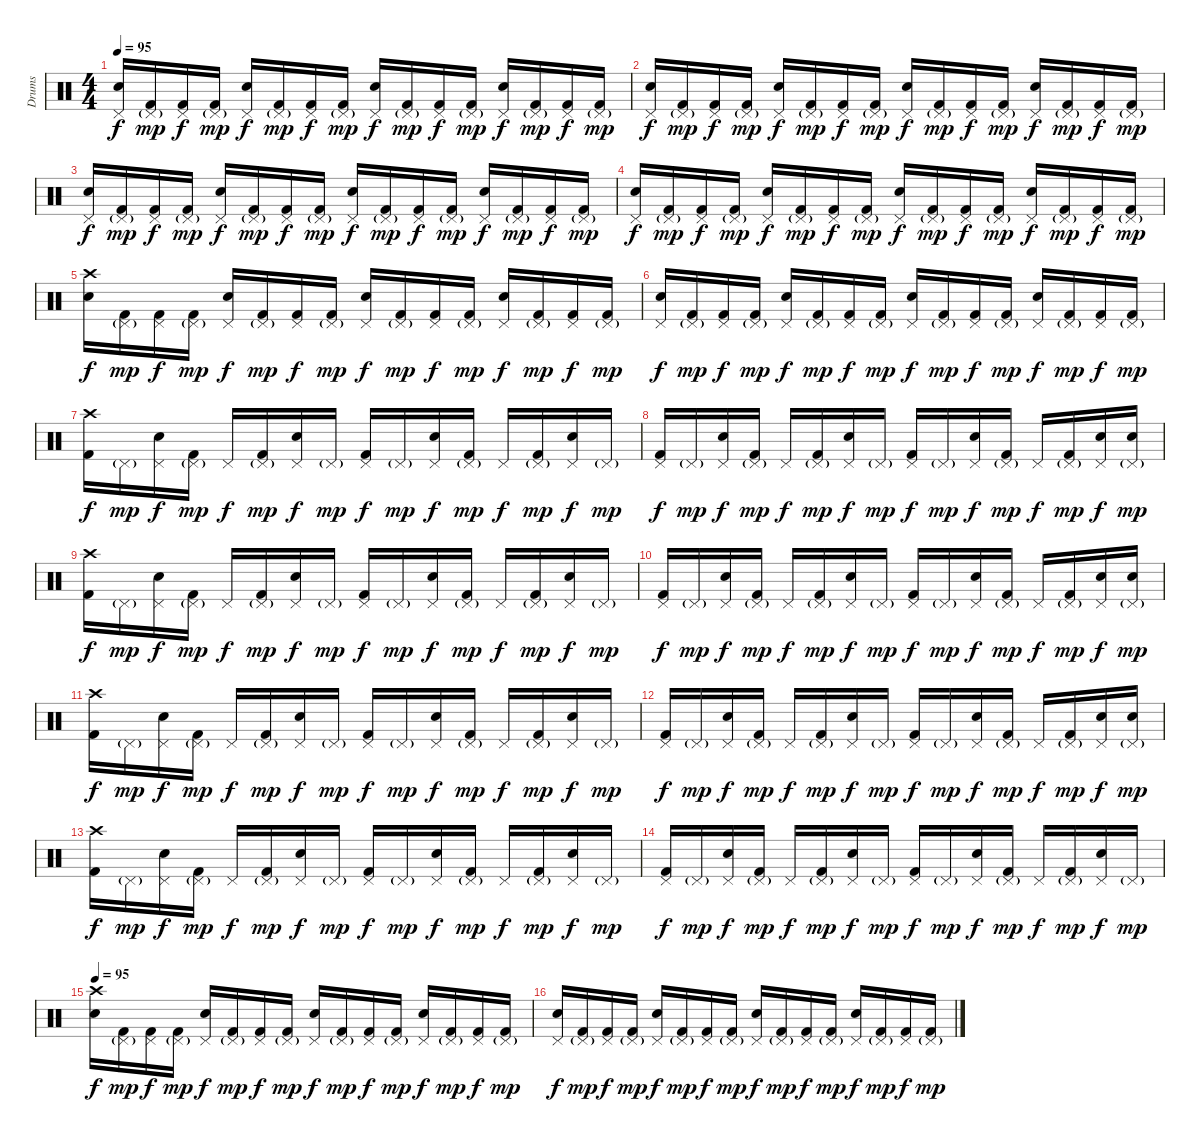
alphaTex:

\track ("Drums" "Drums") {instrument percussion}
\staff {score}
\articulation defaults
\ts (4 4)
\tempo 95
\clef neutral
\ks c
("Pedal Hi-Hat (hit)" "Electric Snare (hit)").16{dy f} ("Pedal Hi-Hat (hit)"{g} "Kick (hit) 2").16{dy mp} ("Pedal Hi-Hat (hit)" "Kick (hit) 2").16{dy f} ("Pedal Hi-Hat (hit)"{g} "Kick (hit) 2").16{dy mp} ("Pedal Hi-Hat (hit)" "Electric Snare (hit)").16{dy f} ("Pedal Hi-Hat (hit)"{g} "Kick (hit) 2").16{dy mp} ("Pedal Hi-Hat (hit)" "Kick (hit) 2").16{dy f} ("Pedal Hi-Hat (hit)"{g} "Kick (hit) 2").16{dy mp} ("Pedal Hi-Hat (hit)" "Electric Snare (hit)").16{dy f} ("Pedal Hi-Hat (hit)"{g} "Kick (hit) 2").16{dy mp} ("Pedal Hi-Hat (hit)" "Kick (hit) 2").16{dy f} ("Pedal Hi-Hat (hit)"{g} "Kick (hit) 2").16{dy mp} ("Pedal Hi-Hat (hit)" "Electric Snare (hit)").16{dy f} ("Pedal Hi-Hat (hit)"{g} "Kick (hit) 2").16{dy mp} ("Pedal Hi-Hat (hit)" "Kick (hit) 2").16{dy f} ("Pedal Hi-Hat (hit)"{g} "Kick (hit) 2").16{dy mp} |
("Pedal Hi-Hat (hit)" "Electric Snare (hit)").16{dy f} ("Pedal Hi-Hat (hit)"{g} "Kick (hit) 2").16{dy mp} ("Pedal Hi-Hat (hit)" "Kick (hit) 2").16{dy f} ("Pedal Hi-Hat (hit)"{g} "Kick (hit) 2").16{dy mp} ("Pedal Hi-Hat (hit)" "Electric Snare (hit)").16{dy f} ("Pedal Hi-Hat (hit)"{g} "Kick (hit) 2").16{dy mp} ("Pedal Hi-Hat (hit)" "Kick (hit) 2").16{dy f} ("Pedal Hi-Hat (hit)"{g} "Kick (hit) 2").16{dy mp} ("Pedal Hi-Hat (hit)" "Electric Snare (hit)").16{dy f} ("Pedal Hi-Hat (hit)"{g} "Kick (hit) 2").16{dy mp} ("Pedal Hi-Hat (hit)" "Kick (hit) 2").16{dy f} ("Pedal Hi-Hat (hit)"{g} "Kick (hit) 2").16{dy mp} ("Pedal Hi-Hat (hit)" "Electric Snare (hit)").16{dy f} ("Pedal Hi-Hat (hit)"{g} "Kick (hit) 2").16{dy mp} ("Pedal Hi-Hat (hit)" "Kick (hit) 2").16{dy f} ("Pedal Hi-Hat (hit)"{g} "Kick (hit) 2").16{dy mp} |
("Pedal Hi-Hat (hit)" "Electric Snare (hit)").16{dy f} ("Pedal Hi-Hat (hit)"{g} "Kick (hit) 2").16{dy mp} ("Pedal Hi-Hat (hit)" "Kick (hit) 2").16{dy f} ("Pedal Hi-Hat (hit)"{g} "Kick (hit) 2").16{dy mp} ("Pedal Hi-Hat (hit)" "Electric Snare (hit)").16{dy f} ("Pedal Hi-Hat (hit)"{g} "Kick (hit) 2").16{dy mp} ("Pedal Hi-Hat (hit)" "Kick (hit) 2").16{dy f} ("Pedal Hi-Hat (hit)"{g} "Kick (hit) 2").16{dy mp} ("Pedal Hi-Hat (hit)" "Electric Snare (hit)").16{dy f} ("Pedal Hi-Hat (hit)"{g} "Kick (hit) 2").16{dy mp} ("Pedal Hi-Hat (hit)" "Kick (hit) 2").16{dy f} ("Pedal Hi-Hat (hit)"{g} "Kick (hit) 2").16{dy mp} ("Pedal Hi-Hat (hit)" "Electric Snare (hit)").16{dy f} ("Pedal Hi-Hat (hit)"{g} "Kick (hit) 2").16{dy mp} ("Pedal Hi-Hat (hit)" "Kick (hit) 2").16{dy f} ("Pedal Hi-Hat (hit)"{g} "Kick (hit) 2").16{dy mp} |
("Pedal Hi-Hat (hit)" "Electric Snare (hit)").16{dy f} ("Pedal Hi-Hat (hit)"{g} "Kick (hit) 2").16{dy mp} ("Pedal Hi-Hat (hit)" "Kick (hit) 2").16{dy f} ("Pedal Hi-Hat (hit)"{g} "Kick (hit) 2").16{dy mp} ("Pedal Hi-Hat (hit)" "Electric Snare (hit)").16{dy f} ("Pedal Hi-Hat (hit)"{g} "Kick (hit) 2").16{dy mp} ("Pedal Hi-Hat (hit)" "Kick (hit) 2").16{dy f} ("Pedal Hi-Hat (hit)"{g} "Kick (hit) 2").16{dy mp} ("Pedal Hi-Hat (hit)" "Electric Snare (hit)").16{dy f} ("Pedal Hi-Hat (hit)"{g} "Kick (hit) 2").16{dy mp} ("Pedal Hi-Hat (hit)" "Kick (hit) 2").16{dy f} ("Pedal Hi-Hat (hit)"{g} "Kick (hit) 2").16{dy mp} ("Pedal Hi-Hat (hit)" "Electric Snare (hit)").16{dy f} ("Pedal Hi-Hat (hit)"{g} "Kick (hit) 2").16{dy mp} ("Pedal Hi-Hat (hit)" "Kick (hit) 2").16{dy f} ("Pedal Hi-Hat (hit)"{g} "Kick (hit) 2").16{dy mp} |
("Crash high (hit)" "Electric Snare (hit)").16{dy f} ("Pedal Hi-Hat (hit)"{g} "Kick (hit) 2").16{dy mp} ("Pedal Hi-Hat (hit)" "Kick (hit) 2").16{dy f} ("Pedal Hi-Hat (hit)"{g} "Kick (hit) 2").16{dy mp} ("Pedal Hi-Hat (hit)" "Electric Snare (hit)").16{dy f} ("Pedal Hi-Hat (hit)"{g} "Kick (hit) 2").16{dy mp} ("Pedal Hi-Hat (hit)" "Kick (hit) 2").16{dy f} ("Pedal Hi-Hat (hit)"{g} "Kick (hit) 2").16{dy mp} ("Pedal Hi-Hat (hit)" "Electric Snare (hit)").16{dy f} ("Pedal Hi-Hat (hit)"{g} "Kick (hit) 2").16{dy mp} ("Pedal Hi-Hat (hit)" "Kick (hit) 2").16{dy f} ("Pedal Hi-Hat (hit)"{g} "Kick (hit) 2").16{dy mp} ("Pedal Hi-Hat (hit)" "Electric Snare (hit)").16{dy f} ("Pedal Hi-Hat (hit)"{g} "Kick (hit) 2").16{dy mp} ("Pedal Hi-Hat (hit)" "Kick (hit) 2").16{dy f} ("Pedal Hi-Hat (hit)"{g} "Kick (hit) 2").16{dy mp} |
("Pedal Hi-Hat (hit)" "Electric Snare (hit)").16{dy f} ("Pedal Hi-Hat (hit)"{g} "Kick (hit) 2").16{dy mp} ("Pedal Hi-Hat (hit)" "Kick (hit) 2").16{dy f} ("Pedal Hi-Hat (hit)"{g} "Kick (hit) 2").16{dy mp} ("Pedal Hi-Hat (hit)" "Electric Snare (hit)").16{dy f} ("Pedal Hi-Hat (hit)"{g} "Kick (hit) 2").16{dy mp} ("Pedal Hi-Hat (hit)" "Kick (hit) 2").16{dy f} ("Pedal Hi-Hat (hit)"{g} "Kick (hit) 2").16{dy mp} ("Pedal Hi-Hat (hit)" "Electric Snare (hit)").16{dy f} ("Pedal Hi-Hat (hit)"{g} "Kick (hit) 2").16{dy mp} ("Pedal Hi-Hat (hit)" "Kick (hit) 2").16{dy f} ("Pedal Hi-Hat (hit)"{g} "Kick (hit) 2").16{dy mp} ("Pedal Hi-Hat (hit)" "Electric Snare (hit)").16{dy f} ("Pedal Hi-Hat (hit)"{g} "Kick (hit) 2").16{dy mp} ("Pedal Hi-Hat (hit)" "Kick (hit) 2").16{dy f} ("Pedal Hi-Hat (hit)"{g} "Kick (hit) 2").16{dy mp} |
("Crash high (hit)" "Kick (hit) 2").16{dy f} "Pedal Hi-Hat (hit)"{g}.16{dy mp} ("Pedal Hi-Hat (hit)" "Electric Snare (hit)").16{dy f} ("Pedal Hi-Hat (hit)"{g} "Kick (hit) 2").16{dy mp} "Pedal Hi-Hat (hit)".16{dy f} ("Pedal Hi-Hat (hit)"{g} "Kick (hit) 2").16{dy mp} ("Pedal Hi-Hat (hit)" "Electric Snare (hit)").16{dy f} "Pedal Hi-Hat (hit)"{g}.16{dy mp} ("Pedal Hi-Hat (hit)" "Kick (hit) 2").16{dy f} "Pedal Hi-Hat (hit)"{g}.16{dy mp} ("Pedal Hi-Hat (hit)" "Electric Snare (hit)").16{dy f} ("Pedal Hi-Hat (hit)"{g} "Kick (hit) 2").16{dy mp} "Pedal Hi-Hat (hit)".16{dy f} ("Pedal Hi-Hat (hit)"{g} "Kick (hit) 2").16{dy mp} ("Pedal Hi-Hat (hit)" "Electric Snare (hit)").16{dy f} "Pedal Hi-Hat (hit)"{g}.16{dy mp} |
("Pedal Hi-Hat (hit)" "Kick (hit) 2").16{dy f} "Pedal Hi-Hat (hit)"{g}.16{dy mp} ("Pedal Hi-Hat (hit)" "Electric Snare (hit)").16{dy f} ("Pedal Hi-Hat (hit)"{g} "Kick (hit) 2").16{dy mp} "Pedal Hi-Hat (hit)".16{dy f} ("Pedal Hi-Hat (hit)"{g} "Kick (hit) 2").16{dy mp} ("Pedal Hi-Hat (hit)" "Electric Snare (hit)").16{dy f} "Pedal Hi-Hat (hit)"{g}.16{dy mp} ("Pedal Hi-Hat (hit)" "Kick (hit) 2").16{dy f} "Pedal Hi-Hat (hit)"{g}.16{dy mp} ("Pedal Hi-Hat (hit)" "Electric Snare (hit)").16{dy f} ("Pedal Hi-Hat (hit)"{g} "Kick (hit) 2").16{dy mp} "Pedal Hi-Hat (hit)".16{dy f} ("Pedal Hi-Hat (hit)"{g} "Kick (hit) 2").16{dy mp} ("Pedal Hi-Hat (hit)" "Electric Snare (hit)").16{dy f} ("Pedal Hi-Hat (hit)"{g} "Electric Snare (hit)").16{dy mp} |
("Crash high (hit)" "Kick (hit) 2").16{dy f} "Pedal Hi-Hat (hit)"{g}.16{dy mp} ("Pedal Hi-Hat (hit)" "Electric Snare (hit)").16{dy f} ("Pedal Hi-Hat (hit)"{g} "Kick (hit) 2").16{dy mp} "Pedal Hi-Hat (hit)".16{dy f} ("Pedal Hi-Hat (hit)"{g} "Kick (hit) 2").16{dy mp} ("Pedal Hi-Hat (hit)" "Electric Snare (hit)").16{dy f} "Pedal Hi-Hat (hit)"{g}.16{dy mp} ("Pedal Hi-Hat (hit)" "Kick (hit) 2").16{dy f} "Pedal Hi-Hat (hit)"{g}.16{dy mp} ("Pedal Hi-Hat (hit)" "Electric Snare (hit)").16{dy f} ("Pedal Hi-Hat (hit)"{g} "Kick (hit) 2").16{dy mp} "Pedal Hi-Hat (hit)".16{dy f} ("Pedal Hi-Hat (hit)"{g} "Kick (hit) 2").16{dy mp} ("Pedal Hi-Hat (hit)" "Electric Snare (hit)").16{dy f} "Pedal Hi-Hat (hit)"{g}.16{dy mp} |
("Pedal Hi-Hat (hit)" "Kick (hit) 2").16{dy f} "Pedal Hi-Hat (hit)"{g}.16{dy mp} ("Pedal Hi-Hat (hit)" "Electric Snare (hit)").16{dy f} ("Pedal Hi-Hat (hit)"{g} "Kick (hit) 2").16{dy mp} "Pedal Hi-Hat (hit)".16{dy f} ("Pedal Hi-Hat (hit)"{g} "Kick (hit) 2").16{dy mp} ("Pedal Hi-Hat (hit)" "Electric Snare (hit)").16{dy f} "Pedal Hi-Hat (hit)"{g}.16{dy mp} ("Pedal Hi-Hat (hit)" "Kick (hit) 2").16{dy f} "Pedal Hi-Hat (hit)"{g}.16{dy mp} ("Pedal Hi-Hat (hit)" "Electric Snare (hit)").16{dy f} ("Pedal Hi-Hat (hit)"{g} "Kick (hit) 2").16{dy mp} "Pedal Hi-Hat (hit)".16{dy f} ("Pedal Hi-Hat (hit)"{g} "Kick (hit) 2").16{dy mp} ("Pedal Hi-Hat (hit)" "Electric Snare (hit)").16{dy f} ("Pedal Hi-Hat (hit)"{g} "Electric Snare (hit)").16{dy mp} |
("Crash high (hit)" "Kick (hit) 2").16{dy f} "Pedal Hi-Hat (hit)"{g}.16{dy mp} ("Pedal Hi-Hat (hit)" "Electric Snare (hit)").16{dy f} ("Pedal Hi-Hat (hit)"{g} "Kick (hit) 2").16{dy mp} "Pedal Hi-Hat (hit)".16{dy f} ("Pedal Hi-Hat (hit)"{g} "Kick (hit) 2").16{dy mp} ("Pedal Hi-Hat (hit)" "Electric Snare (hit)").16{dy f} "Pedal Hi-Hat (hit)"{g}.16{dy mp} ("Pedal Hi-Hat (hit)" "Kick (hit) 2").16{dy f} "Pedal Hi-Hat (hit)"{g}.16{dy mp} ("Pedal Hi-Hat (hit)" "Electric Snare (hit)").16{dy f} ("Pedal Hi-Hat (hit)"{g} "Kick (hit) 2").16{dy mp} "Pedal Hi-Hat (hit)".16{dy f} ("Pedal Hi-Hat (hit)"{g} "Kick (hit) 2").16{dy mp} ("Pedal Hi-Hat (hit)" "Electric Snare (hit)").16{dy f} "Pedal Hi-Hat (hit)"{g}.16{dy mp} |
("Pedal Hi-Hat (hit)" "Kick (hit) 2").16{dy f} "Pedal Hi-Hat (hit)"{g}.16{dy mp} ("Pedal Hi-Hat (hit)" "Electric Snare (hit)").16{dy f} ("Pedal Hi-Hat (hit)"{g} "Kick (hit) 2").16{dy mp} "Pedal Hi-Hat (hit)".16{dy f} ("Pedal Hi-Hat (hit)"{g} "Kick (hit) 2").16{dy mp} ("Pedal Hi-Hat (hit)" "Electric Snare (hit)").16{dy f} "Pedal Hi-Hat (hit)"{g}.16{dy mp} ("Pedal Hi-Hat (hit)" "Kick (hit) 2").16{dy f} "Pedal Hi-Hat (hit)"{g}.16{dy mp} ("Pedal Hi-Hat (hit)" "Electric Snare (hit)").16{dy f} ("Pedal Hi-Hat (hit)"{g} "Kick (hit) 2").16{dy mp} "Pedal Hi-Hat (hit)".16{dy f} ("Pedal Hi-Hat (hit)"{g} "Kick (hit) 2").16{dy mp} ("Pedal Hi-Hat (hit)" "Electric Snare (hit)").16{dy f} ("Pedal Hi-Hat (hit)"{g} "Electric Snare (hit)").16{dy mp} |
("Crash high (hit)" "Kick (hit) 2").16{dy f} "Pedal Hi-Hat (hit)"{g}.16{dy mp} ("Pedal Hi-Hat (hit)" "Electric Snare (hit)").16{dy f} ("Pedal Hi-Hat (hit)"{g} "Kick (hit) 2").16{dy mp} "Pedal Hi-Hat (hit)".16{dy f} ("Pedal Hi-Hat (hit)"{g} "Kick (hit) 2").16{dy mp} ("Pedal Hi-Hat (hit)" "Electric Snare (hit)").16{dy f} "Pedal Hi-Hat (hit)"{g}.16{dy mp} ("Pedal Hi-Hat (hit)" "Kick (hit) 2").16{dy f} "Pedal Hi-Hat (hit)"{g}.16{dy mp} ("Pedal Hi-Hat (hit)" "Electric Snare (hit)").16{dy f} ("Pedal Hi-Hat (hit)"{g} "Kick (hit) 2").16{dy mp} "Pedal Hi-Hat (hit)".16{dy f} ("Pedal Hi-Hat (hit)"{g} "Kick (hit) 2").16{dy mp} ("Pedal Hi-Hat (hit)" "Electric Snare (hit)").16{dy f} "Pedal Hi-Hat (hit)"{g}.16{dy mp} |
("Pedal Hi-Hat (hit)" "Kick (hit) 2").16{dy f} "Pedal Hi-Hat (hit)"{g}.16{dy mp} ("Pedal Hi-Hat (hit)" "Electric Snare (hit)").16{dy f} ("Pedal Hi-Hat (hit)"{g} "Kick (hit) 2").16{dy mp} "Pedal Hi-Hat (hit)".16{dy f} ("Pedal Hi-Hat (hit)"{g} "Kick (hit) 2").16{dy mp} ("Pedal Hi-Hat (hit)" "Electric Snare (hit)").16{dy f} "Pedal Hi-Hat (hit)"{g}.16{dy mp} ("Pedal Hi-Hat (hit)" "Kick (hit) 2").16{dy f} "Pedal Hi-Hat (hit)"{g}.16{dy mp} ("Pedal Hi-Hat (hit)" "Electric Snare (hit)").16{dy f} ("Pedal Hi-Hat (hit)"{g} "Kick (hit) 2").16{dy mp} "Pedal Hi-Hat (hit)".16{dy f} ("Pedal Hi-Hat (hit)"{g} "Kick (hit) 2").16{dy mp} ("Pedal Hi-Hat (hit)" "Electric Snare (hit)").16{dy f} "Pedal Hi-Hat (hit)"{g}.16{dy mp} |
\tempo 95
("Crash high (hit)" "Electric Snare (hit)").16{dy f} ("Pedal Hi-Hat (hit)"{g} "Kick (hit) 2").16{dy mp} ("Pedal Hi-Hat (hit)" "Kick (hit) 2").16{dy f} ("Pedal Hi-Hat (hit)"{g} "Kick (hit) 2").16{dy mp} ("Pedal Hi-Hat (hit)" "Electric Snare (hit)").16{dy f} ("Pedal Hi-Hat (hit)"{g} "Kick (hit) 2").16{dy mp} ("Pedal Hi-Hat (hit)" "Kick (hit) 2").16{dy f} ("Pedal Hi-Hat (hit)"{g} "Kick (hit) 2").16{dy mp} ("Pedal Hi-Hat (hit)" "Electric Snare (hit)").16{dy f} ("Pedal Hi-Hat (hit)"{g} "Kick (hit) 2").16{dy mp} ("Pedal Hi-Hat (hit)" "Kick (hit) 2").16{dy f} ("Pedal Hi-Hat (hit)"{g} "Kick (hit) 2").16{dy mp} ("Pedal Hi-Hat (hit)" "Electric Snare (hit)").16{dy f} ("Pedal Hi-Hat (hit)"{g} "Kick (hit) 2").16{dy mp} ("Pedal Hi-Hat (hit)" "Kick (hit) 2").16{dy f} ("Pedal Hi-Hat (hit)"{g} "Kick (hit) 2").16{dy mp} |
("Pedal Hi-Hat (hit)" "Electric Snare (hit)").16{dy f} ("Pedal Hi-Hat (hit)"{g} "Kick (hit) 2").16{dy mp} ("Pedal Hi-Hat (hit)" "Kick (hit) 2").16{dy f} ("Pedal Hi-Hat (hit)"{g} "Kick (hit) 2").16{dy mp} ("Pedal Hi-Hat (hit)" "Electric Snare (hit)").16{dy f} ("Pedal Hi-Hat (hit)"{g} "Kick (hit) 2").16{dy mp} ("Pedal Hi-Hat (hit)" "Kick (hit) 2").16{dy f} ("Pedal Hi-Hat (hit)"{g} "Kick (hit) 2").16{dy mp} ("Pedal Hi-Hat (hit)" "Electric Snare (hit)").16{dy f} ("Pedal Hi-Hat (hit)"{g} "Kick (hit) 2").16{dy mp} ("Pedal Hi-Hat (hit)" "Kick (hit) 2").16{dy f} ("Pedal Hi-Hat (hit)"{g} "Kick (hit) 2").16{dy mp} ("Pedal Hi-Hat (hit)" "Electric Snare (hit)").16{dy f} ("Pedal Hi-Hat (hit)"{g} "Kick (hit) 2").16{dy mp} ("Pedal Hi-Hat (hit)" "Kick (hit) 2").16{dy f} ("Pedal Hi-Hat (hit)"{g} "Kick (hit) 2").16{dy mp}
